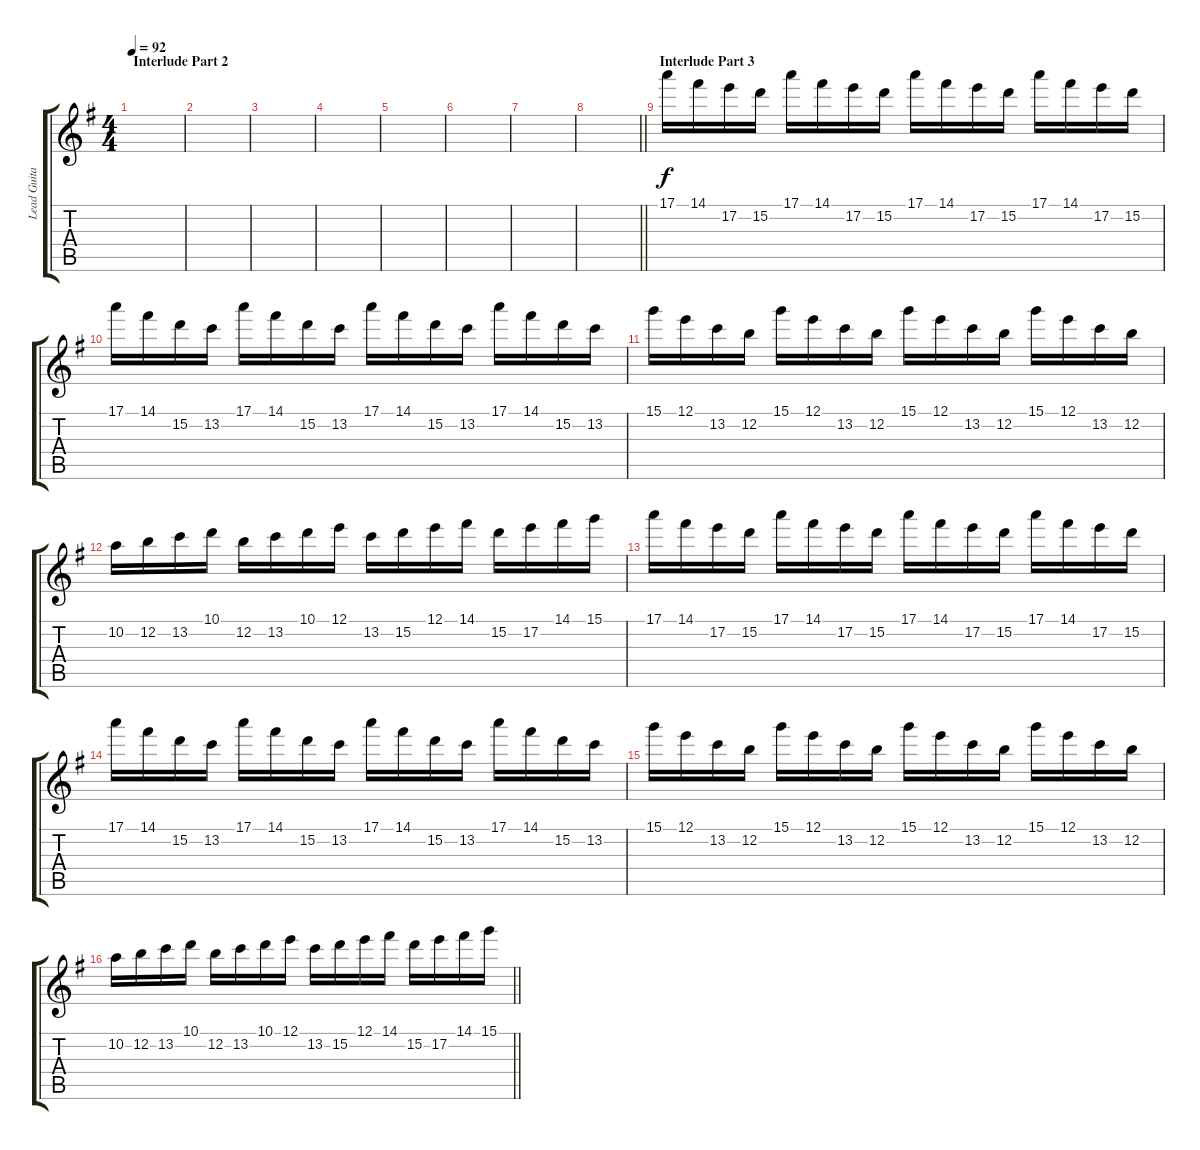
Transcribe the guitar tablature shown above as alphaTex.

\track ("Lead Guitar" "Lead Guita") {instrument distortionguitar}
\staff {score tabs}
\tuning (E4 B3 G3 D3 A2 D2) {hide}
\ts (4 4)
\section ("" "Interlude Part 2")
\tempo 92
\clef g2
\ks eminor
|
|
|
|
|
|
|
\barLineRight lightlight
|
\section ("" "Interlude Part 3")
17.1.16 14.1.16 17.2.16 15.2.16 17.1.16 14.1.16 17.2.16 15.2.16 17.1.16 14.1.16 17.2.16 15.2.16 17.1.16 14.1.16 17.2.16 15.2.16 |
17.1.16 14.1.16 15.2.16 13.2.16 17.1.16 14.1.16 15.2.16 13.2.16 17.1.16 14.1.16 15.2.16 13.2.16 17.1.16 14.1.16 15.2.16 13.2.16 |
15.1.16 12.1.16 13.2.16 12.2.16 15.1.16 12.1.16 13.2.16 12.2.16 15.1.16 12.1.16 13.2.16 12.2.16 15.1.16 12.1.16 13.2.16 12.2.16 |
10.2.16 12.2.16 13.2.16 10.1.16 12.2.16 13.2.16 10.1.16 12.1.16 13.2.16 15.2.16 12.1.16 14.1.16 15.2.16 17.2.16 14.1.16 15.1.16 |
17.1.16 14.1.16 17.2.16 15.2.16 17.1.16 14.1.16 17.2.16 15.2.16 17.1.16 14.1.16 17.2.16 15.2.16 17.1.16 14.1.16 17.2.16 15.2.16 |
17.1.16 14.1.16 15.2.16 13.2.16 17.1.16 14.1.16 15.2.16 13.2.16 17.1.16 14.1.16 15.2.16 13.2.16 17.1.16 14.1.16 15.2.16 13.2.16 |
15.1.16 12.1.16 13.2.16 12.2.16 15.1.16 12.1.16 13.2.16 12.2.16 15.1.16 12.1.16 13.2.16 12.2.16 15.1.16 12.1.16 13.2.16 12.2.16 |
\barLineRight lightlight
10.2.16 12.2.16 13.2.16 10.1.16 12.2.16 13.2.16 10.1.16 12.1.16 13.2.16 15.2.16 12.1.16 14.1.16 15.2.16 17.2.16 14.1.16 15.1.16
